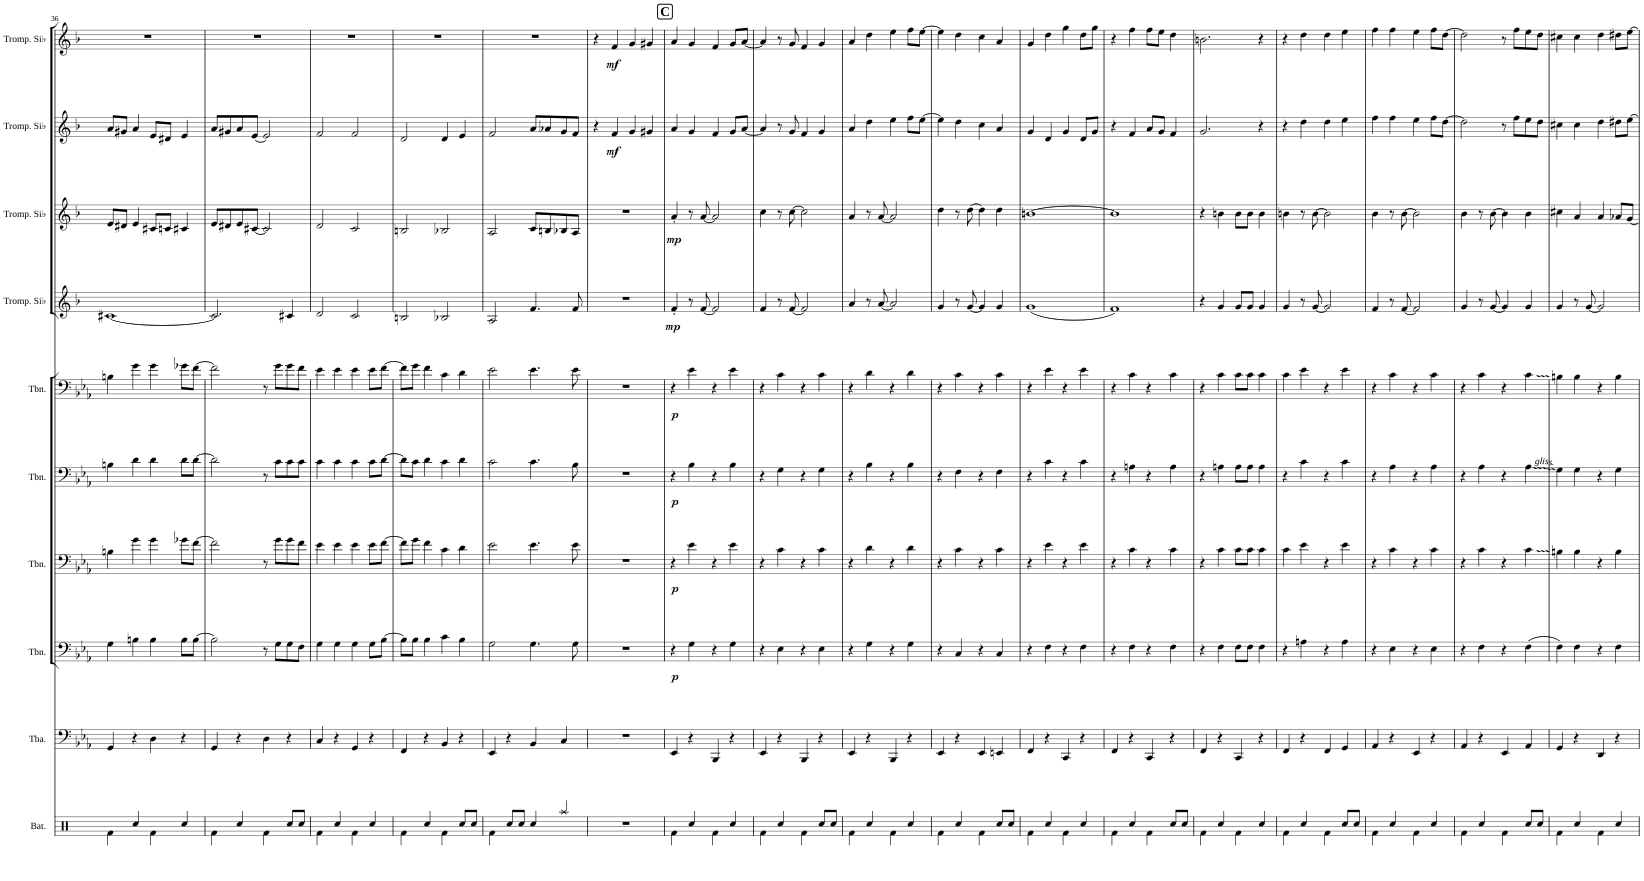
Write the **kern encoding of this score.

**kern	**kern	**kern	**dynam	**kern	**dynam	**kern	**dynam	**kern	**dynam	**kern	**dynam	**kern	**dynam	**kern	**dynam	**kern	**dynam
*part10	*part9	*part8	*part8	*part7	*part7	*part6	*part6	*part5	*part5	*part4	*part4	*part3	*part3	*part2	*part2	*part1	*part1
*staff10	*staff9	*staff8	*staff8	*staff7	*staff7	*staff6	*staff6	*staff5	*staff5	*staff4	*staff4	*staff3	*staff3	*staff2	*staff2	*staff1	*staff1
*I"Batterie	*I"Tuba	*I"Trombone	*	*I"Trombone	*	*I"Trombone	*	*I"Trombone	*	*I"Trompette en Sib	*	*I"Trompette en Sib	*	*I"Trompette en Sib	*	*I"Trompette en Sib	*
*I'Bat.	*I'Tba.	*I'Tbn.	*	*I'Tbn.	*	*I'Tbn.	*	*I'Tbn.	*	*I'Tromp. Sib	*	*I'Tromp. Sib	*	*I'Tromp. Sib	*	*I'Tromp. Sib	*
!!LO:PB:g=z
*clefX	*clefF4	*clefF4	*	*clefF4	*	*clefF4	*	*clefF4	*	*clefG2	*	*clefG2	*	*clefG2	*	*clefG2	*
*	*	*	*	*	*	*	*	*	*	*Trd1c2	*	*Trd1c2	*	*Trd1c2	*	*Trd1c2	*
*k[]	*k[b-e-a-]	*k[b-e-a-]	*	*k[b-e-a-]	*	*k[b-e-a-]	*	*k[b-e-a-]	*	*k[b-]	*	*k[b-]	*	*k[b-]	*	*k[b-]	*
*M2/2	*M2/2	*M2/2	*	*M2/2	*	*M2/2	*	*M2/2	*	*M2/2	*	*M2/2	*	*M2/2	*	*M2/2	*
*met(c|)	*met(c|)	*met(c|)	*	*met(c|)	*	*met(c|)	*	*met(c|)	*	*met(c|)	*	*met(c|)	*	*met(c|)	*	*met(c|)	*
=36	=36	=36	=36	=36	=36	=36	=36	=36	=36	=36	=36	=36	=36	=36	=36	=36	=36
4Rf\	4GG/	4G\	.	4Bn\	.	4Bn\	.	4Bn\	.	[1c#X	.	8e/L	.	8a/L	.	1r	.
.	.	.	.	.	.	.	.	.	.	.	.	8d#X/J	.	8g#X/J	.	.	.
4Rcc/	4r	4Bn\	.	4g\	.	4d\	.	4g\	.	.	.	4e/	.	4a/	.	.	.
4Rf\	4D\	4B\	.	4g\	.	4d\	.	4g\	.	.	.	8c#X/L	.	8e/L	.	.	.
.	.	.	.	.	.	.	.	.	.	.	.	8cn/J	.	8d#X/J	.	.	.
4Rcc/	4r	8B\L	.	8g-X\L	.	8d\L	.	8g-X\L	.	.	.	4c#X/	.	4e/	.	.	.
.	.	[8B\J	.	[8f\J	.	[8d\J	.	[8f\J	.	.	.	.	.	.	.	.	.
=37	=37	=37	=37	=37	=37	=37	=37	=37	=37	=37	=37	=37	=37	=37	=37	=37	=37
4Rf\	4GG/	2B\]	.	2f\]	.	2d\]	.	2f\]	.	2.c#/]	.	8e/L	.	8a/L	.	1r	.
.	.	.	.	.	.	.	.	.	.	.	.	8d#X/	.	8g#X/	.	.	.
4Rcc/	4r	.	.	.	.	.	.	.	.	.	.	8e/	.	8a/	.	.	.
.	.	.	.	.	.	.	.	.	.	.	.	[8c#X/J	.	[8e/J	.	.	.
4Rf\	4D\	8r	.	8r	.	8r	.	8r	.	.	.	2c#/]	.	2e/]	.	.	.
.	.	8G\L	.	8g\L	.	8c\L	.	8g\L	.	.	.	.	.	.	.	.	.
8Rcc/L	4r	8G\	.	8g\	.	8c\	.	8g\	.	4c#X/	.	.	.	.	.	.	.
8Rcc/J	.	8F\J	.	8f\J	.	8c\J	.	8f\J	.	.	.	.	.	.	.	.	.
=38	=38	=38	=38	=38	=38	=38	=38	=38	=38	=38	=38	=38	=38	=38	=38	=38	=38
4Rf\	4C/	4G\	.	4e-\	.	4c\	.	4e-\	.	2d/	.	2d/	.	2f/	.	1r	.
4Rcc/	4r	4G\	.	4e-\	.	4c\	.	4e-\	.	.	.	.	.	.	.	.	.
4Rf\	4GG/	4G\	.	4e-\	.	4c\	.	4e-\	.	2c/	.	2c/	.	2f/	.	.	.
4Rcc/	4r	8G\L	.	8e-\L	.	8c\L	.	8e-\L	.	.	.	.	.	.	.	.	.
.	.	[8B-\J	.	[8f\J	.	[8d\J	.	[8f\J	.	.	.	.	.	.	.	.	.
=39	=39	=39	=39	=39	=39	=39	=39	=39	=39	=39	=39	=39	=39	=39	=39	=39	=39
4Rf\	4FF/	8B-\L]	.	8f\L]	.	8d\L]	.	8f\L]	.	2Bn/	.	2Bn/	.	2d/	.	1r	.
.	.	8B-\J	.	8g\J	.	8c\J	.	8g\J	.	.	.	.	.	.	.	.	.
4Rcc/	4r	4B-\	.	4f\	.	4d\	.	4f\	.	.	.	.	.	.	.	.	.
4Rf\	4BB-/	4c\	.	4c\	.	4c\	.	4c\	.	2B-X/	.	2B-X/	.	4d/	.	.	.
8Rcc/L	4r	4B-\	.	4d\	.	4d\	.	4d\	.	.	.	.	.	4e/	.	.	.
8Rcc/J	.	.	.	.	.	.	.	.	.	.	.	.	.	.	.	.	.
=40	=40	=40	=40	=40	=40	=40	=40	=40	=40	=40	=40	=40	=40	=40	=40	=40	=40
4Rf\	4EE-/	2G\	.	2e-\	.	2c\	.	2e-\	.	2A/	.	2A/	.	2f/	.	1r	.
8Rcc/L	4r	.	.	.	.	.	.	.	.	.	.	.	.	.	.	.	.
8Rcc/J	.	.	.	.	.	.	.	.	.	.	.	.	.	.	.	.	.
4Rcc/	4BB-/	4.G\	.	4.e-\	.	4.c\	.	4.e-\	.	4.f/	.	8c/L	.	8a/L	.	.	.
.	.	.	.	.	.	.	.	.	.	.	.	8Bn/	.	8a-X/	.	.	.
4Raa/	4C/	.	.	.	.	.	.	.	.	.	.	8B-X/	.	8g/	.	.	.
.	.	8G\	.	8e-\	.	8B-\	.	8e-\	.	8f/	.	8A/J	.	8f/J	.	.	.
=41	=41	=41	=41	=41	=41	=41	=41	=41	=41	=41	=41	=41	=41	=41	=41	=41	=41
1r	1r	1r	.	1r	.	1r	.	1r	.	1r	.	1r	.	4r	.	4r	.
!	!	!	!	!	!	!	!	!	!	!	!	!	!	!	!LO:DY:b	!	!LO:DY:b
.	.	.	.	.	.	.	.	.	.	.	.	.	.	4f/	mf	4f/	mf
.	.	.	.	.	.	.	.	.	.	.	.	.	.	4g/	.	4g/	.
.	.	.	.	.	.	.	.	.	.	.	.	.	.	4g#X/	.	4g#X/	.
!!LO:REH:place=s1:a:B:cj:fs=14:t=C
=42	=42	=42	=42	=42	=42	=42	=42	=42	=42	=42	=42	=42	=42	=42	=42	=42	=42
!	!	!	!LO:DY:b	!	!LO:DY:b	!	!LO:DY:b	!	!LO:DY:b	!	!LO:DY:b	!	!LO:DY:b	!	!	!	!
4Rf\	4EE-/	4r	p	4r	p	4r	p	4r	p	4f'/	mp	4a'/	mp	4a/	.	4a/	.
4Rcc/	4r	4G\	.	4e-\	.	4B-\	.	4e-\	.	8r	.	8r	.	4g/	.	4g/	.
.	.	.	.	.	.	.	.	.	.	[8f/	.	[8a/	.	.	.	.	.
4Rf\	4BBB-/	4r	.	4r	.	4r	.	4r	.	2f/]	.	2a/]	.	4f/	.	4f/	.
4Rcc/	4r	4G\	.	4e-\	.	4B-\	.	4e-\	.	.	.	.	.	8g/L	.	8g/L	.
.	.	.	.	.	.	.	.	.	.	.	.	.	.	[8a/J	.	[8a/J	.
=43	=43	=43	=43	=43	=43	=43	=43	=43	=43	=43	=43	=43	=43	=43	=43	=43	=43
4Rf\	4EE-/	4r	.	4r	.	4r	.	4r	.	4f/	.	4cc\	.	4a/]	.	4a/]	.
4Rcc/	4r	4E-\	.	4c\	.	4G\	.	4c\	.	8r	.	8r	.	8r	.	8r	.
.	.	.	.	.	.	.	.	.	.	[8f/	.	[8cc\	.	8g/	.	8g/	.
4Rf\	4BBB-/	4r	.	4r	.	4r	.	4r	.	2f/]	.	2cc\]	.	4f/	.	4f/	.
8Rcc/L	4r	4E-\	.	4c\	.	4G\	.	4c\	.	.	.	.	.	4g/	.	4g/	.
8Rcc/J	.	.	.	.	.	.	.	.	.	.	.	.	.	.	.	.	.
=44	=44	=44	=44	=44	=44	=44	=44	=44	=44	=44	=44	=44	=44	=44	=44	=44	=44
4Rf\	4EE-/	4r	.	4r	.	4r	.	4r	.	4a/	.	4a/	.	4a/	.	4a/	.
4Rcc/	4r	4G\	.	4d\	.	4B-\	.	4d\	.	8r	.	8r	.	4dd\	.	4dd\	.
.	.	.	.	.	.	.	.	.	.	[8a/	.	[8a/	.	.	.	.	.
4Rf\	4BBB-/	4r	.	4r	.	4r	.	4r	.	2a/]	.	2a/]	.	4ee\	.	4ee\	.
4Rcc/	4r	4G\	.	4d\	.	4B-\	.	4d\	.	.	.	.	.	8ff\L	.	8ff\L	.
.	.	.	.	.	.	.	.	.	.	.	.	.	.	[8ee\J	.	[8ee\J	.
=45	=45	=45	=45	=45	=45	=45	=45	=45	=45	=45	=45	=45	=45	=45	=45	=45	=45
4Rf\	4EE-/	4r	.	4r	.	4r	.	4r	.	4g/	.	4dd\	.	4ee\]	.	4ee\]	.
4Rcc/	4r	4C/	.	4c\	.	4F\	.	4c\	.	8r	.	8r	.	4dd\	.	4dd\	.
.	.	.	.	.	.	.	.	.	.	[8g/	.	[8dd\	.	.	.	.	.
4Rf\	4EE-/	4r	.	4r	.	4r	.	4r	.	4g/]	.	4dd\]	.	4cc\	.	4cc\	.
8Rcc/L	4EEn/	4C/	.	4c\	.	4F\	.	4c\	.	4g/	.	4dd\	.	4a/	.	4a/	.
8Rcc/J	.	.	.	.	.	.	.	.	.	.	.	.	.	.	.	.	.
=46	=46	=46	=46	=46	=46	=46	=46	=46	=46	=46	=46	=46	=46	=46	=46	=46	=46
4Rf\	4FF/	4r	.	4r	.	4r	.	4r	.	(1g	.	[1bn	.	4g/	.	4g/	.
4Rcc/	4r	4F\	.	4e-\	.	4c\	.	4e-\	.	.	.	.	.	4d/	.	4dd\	.
4Rf\	4CC/	4r	.	4r	.	4r	.	4r	.	.	.	.	.	4g/	.	4gg\	.
4Rcc/	4r	4F\	.	4e-\	.	4c\	.	4e-\	.	.	.	.	.	8d/L	.	8dd\L	.
.	.	.	.	.	.	.	.	.	.	.	.	.	.	8g/J	.	8gg\J	.
=47	=47	=47	=47	=47	=47	=47	=47	=47	=47	=47	=47	=47	=47	=47	=47	=47	=47
4Rf\	4FF/	4r	.	4r	.	4r	.	4r	.	1f)	.	1b]	.	4r	.	4r	.
4Rcc/	4r	4F\	.	4c\	.	4An\	.	4c\	.	.	.	.	.	4f/	.	4ff\	.
4Rf\	4CC/	4r	.	4r	.	4r	.	4r	.	.	.	.	.	8a/L	.	8ff\L	.
.	.	.	.	.	.	.	.	.	.	.	.	.	.	8g/J	.	8ee\J	.
8Rcc/L	4r	4F\	.	4c\	.	4A\	.	4c\	.	.	.	.	.	4f/	.	4dd\	.
8Rcc/J	.	.	.	.	.	.	.	.	.	.	.	.	.	.	.	.	.
=48	=48	=48	=48	=48	=48	=48	=48	=48	=48	=48	=48	=48	=48	=48	=48	=48	=48
4Rf\	4FF/	4r	.	4r	.	4r	.	4r	.	4r	.	4r	.	2.g/	.	2.bn\	.
4Rcc/	4r	4F\	.	4c\	.	4An\	.	4c\	.	4g/	.	4bn\	.	.	.	.	.
4Rf\	4CC/	8F\L	.	8c\L	.	8A\L	.	8c\L	.	8g/L	.	8b\L	.	.	.	.	.
.	.	8F\J	.	8c\J	.	8A\J	.	8c\J	.	8g/J	.	8b\J	.	.	.	.	.
4Rcc/	4r	4F\	.	4c\	.	4A\	.	4c\	.	4g/	.	4b\	.	4r	.	4r	.
=49	=49	=49	=49	=49	=49	=49	=49	=49	=49	=49	=49	=49	=49	=49	=49	=49	=49
4Rf\	4FF/	4r	.	4c\	.	4r	.	4c\	.	4g/	.	4bn\	.	4r	.	4r	.
4Rcc/	4r	4An\	.	4e-\	.	4c\	.	4e-\	.	8r	.	8r	.	4dd\	.	4dd\	.
.	.	.	.	.	.	.	.	.	.	[8g/	.	[8b\	.	.	.	.	.
4Rf\	4FF/	4r	.	4r	.	4r	.	4r	.	2g/]	.	2b\]	.	4dd\	.	4dd\	.
8Rcc/L	4GG/	4A\	.	4e-\	.	4c\	.	4e-\	.	.	.	.	.	4ee\	.	4ee\	.
8Rcc/J	.	.	.	.	.	.	.	.	.	.	.	.	.	.	.	.	.
=50	=50	=50	=50	=50	=50	=50	=50	=50	=50	=50	=50	=50	=50	=50	=50	=50	=50
4Rf\	4AA-/	4r	.	4r	.	4r	.	4r	.	4f/	.	4b-\	.	4ff\	.	4ff\	.
4Rcc/	4r	4E-\	.	4c\	.	4A-\	.	4c\	.	8r	.	8r	.	4ff\	.	4ff\	.
.	.	.	.	.	.	.	.	.	.	[8f/	.	[8b-\	.	.	.	.	.
4Rf\	4EE-/	4r	.	4r	.	4r	.	4r	.	2f/]	.	2b-\]	.	4ee\	.	4ee\	.
4Rcc/	4r	4E-\	.	4c\	.	4A-\	.	4c\	.	.	.	.	.	8ff\L	.	8ff\L	.
.	.	.	.	.	.	.	.	.	.	.	.	.	.	[8dd\J	.	[8dd\J	.
=51	=51	=51	=51	=51	=51	=51	=51	=51	=51	=51	=51	=51	=51	=51	=51	=51	=51
4Rf\	4AA-/	4r	.	4r	.	4r	.	4r	.	4g/	.	4b-\	.	2dd\]	.	2dd\]	.
4Rcc/	4r	4F\	.	4c\	.	4A-\	.	4c\	.	8r	.	8r	.	.	.	.	.
.	.	.	.	.	.	.	.	.	.	[8g/	.	[8b-\	.	.	.	.	.
4Rf\	4EE-/	4r	.	4r	.	4r	.	4r	.	4g/]	.	4b-\]	.	8r	.	8r	.
.	.	.	.	.	.	.	.	.	.	.	.	.	.	8ff\L	.	8ff\L	.
8Rcc/L	4AA-/	(4F\	.	4c\	.	4A-\	.	4c\	.	4g/	.	4b-\	.	8ee\	.	8ee\	.
8Rcc/J	.	.	.	.	.	.	.	.	.	.	.	.	.	8dd\J	.	8dd\J	.
=52	=52	=52	=52	=52	=52	=52	=52	=52	=52	=52	=52	=52	=52	=52	=52	=52	=52
4Rf\	4GG/	4F\)	.	4Bn\	.	4G\	.	4Bn\	.	4g/	.	4cc#X\	.	4cc#X\	.	4cc#X\	.
4Rcc/	4r	4F\	.	4B\	.	4G\	.	4B\	.	8r	.	4a/	.	4cc#\	.	4cc#\	.
.	.	.	.	.	.	.	.	.	.	[8g/	.	.	.	.	.	.	.
4Rf\	4DD/	4r	.	4r	.	4r	.	4r	.	2g/]	.	4a/	.	4dd\	.	4dd\	.
4Rcc/	4r	4F\	.	4B\	.	4G\	.	4B\	.	.	.	8a-X/L	.	8dd#X\L	.	8dd#X\L	.
.	.	.	.	.	.	.	.	.	.	.	.	[8g/J	.	[8ee\J	.	[8ee\J	.
=	=	=	=	=	=	=	=	=	=	=	=	=	=	=	=	=	=
*-	*-	*-	*-	*-	*-	*-	*-	*-	*-	*-	*-	*-	*-	*-	*-	*-	*-
